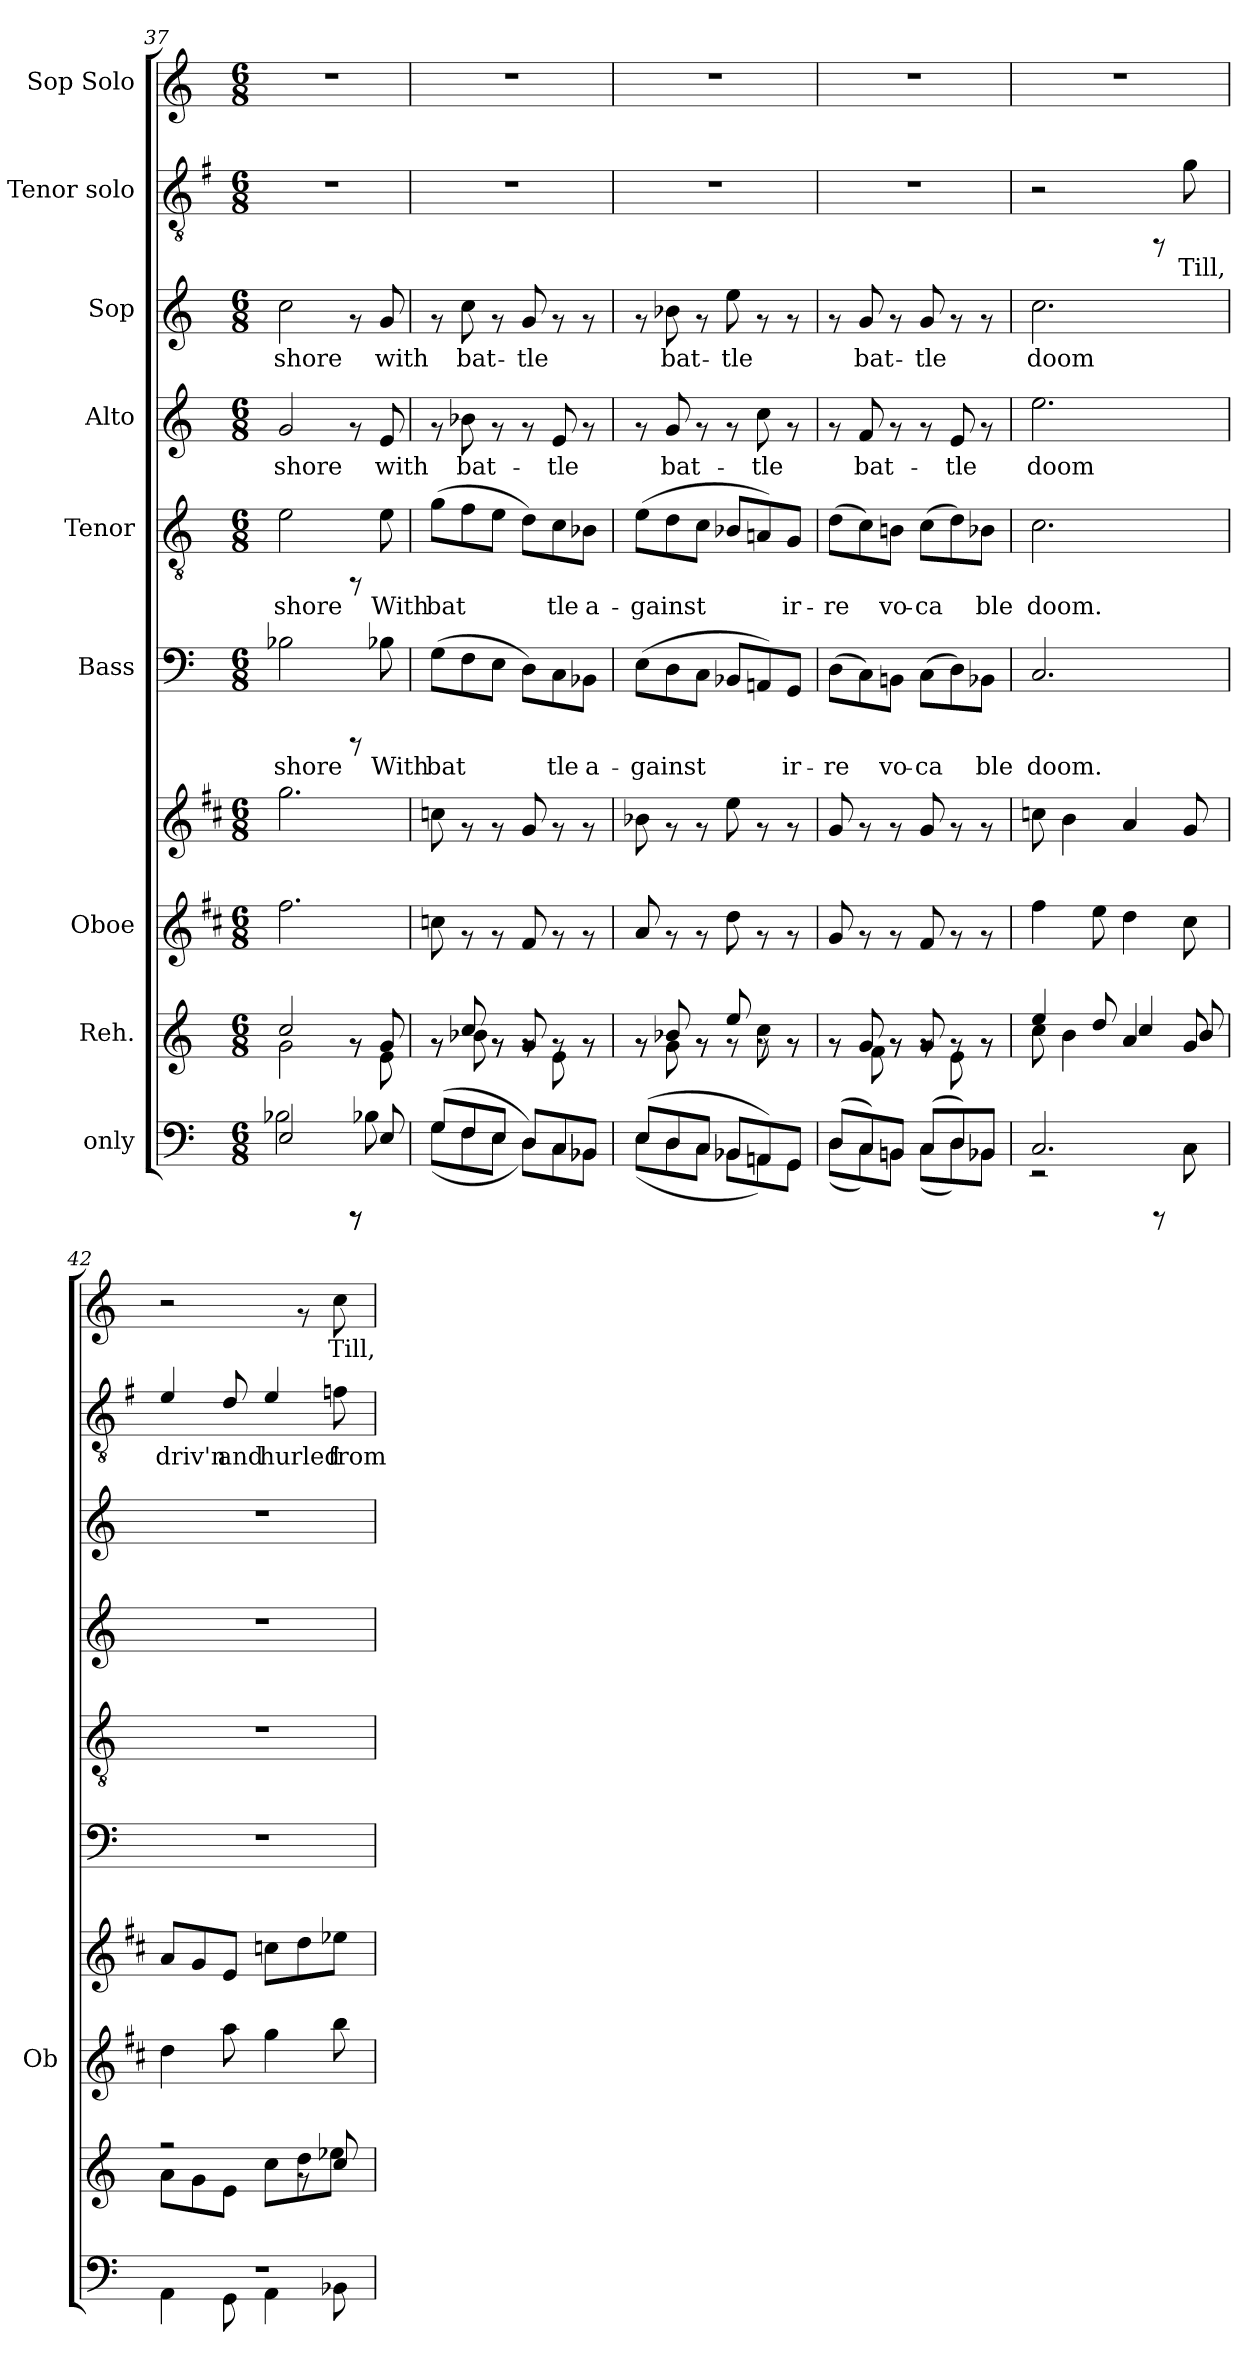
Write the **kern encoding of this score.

**kern	**kern	**kern	**kern	**kern	**text	**kern	**text	**kern	**text	**kern	**text	**kern	**text	**kern	**text
*part9	*part8	*part7	*part7	*part6	*part6	*part5	*part5	*part4	*part4	*part3	*part3	*part2	*part2	*part1	*part1
*staff10	*staff9	*staff8	*staff7	*staff6	*staff6	*staff5	*staff5	*staff4	*staff4	*staff3	*staff3	*staff2	*staff2	*staff1	*staff1
*I"only	*I"Reh.	*I"Oboe	*	*I"Bass	*	*I"Tenor	*	*I"Alto	*	*I"Sop	*	*I"Tenor solo	*	*I"Sop Solo	*
*	*	*I'Ob	*	*	*	*	*	*	*	*	*	*	*	*	*
!!LO:PB:g=z
*clefF4	*clefG2	*clefG2	*clefG2	*clefF4	*	*clefGv2	*	*clefG2	*	*clefG2	*	*clefGv2	*	*clefG2	*
*	*	*	*	*	*	*	*	*	*	*	*	*ITrd4c7	*	*	*
*k[]	*k[]	*k[f#c#]	*k[f#c#]	*k[]	*	*k[]	*	*k[]	*	*k[]	*	*k[]	*	*k[]	*
*C:	*C:	*D:	*D:	*C:	*	*C:	*	*C:	*	*C:	*	*C:	*	*C:	*
*M6/8	*M6/8	*M6/8	*M6/8	*M6/8	*	*M6/8	*	*M6/8	*	*M6/8	*	*M6/8	*	*M6/8	*
=37	=37	=37	=37	=37	=37	=37	=37	=37	=37	=37	=37	=37	=37	=37	=37
*^	*^	*	*	*	*	*	*	*	*	*	*	*	*	*	*
!	!	!	!	!	!	!	!LO:LY:b:cj	!	!LO:LY:b:cj	!	!LO:LY:b:cj	!	!LO:LY:b:cj	!	!	!	!
2E/	2B-X\	2cc/	2g\	2.ff#\	2.gg\	2B-X\	shore	2e\	shore	2g/	shore	2cc\	shore	2.r	.	2.r	.
8rCCC	8rCCC	8rf	8rf	.	.	8rCCC	.	8rFF	.	8rf	.	8rf	.	.	.	.	.
!	!	!	!	!	!	!	!LO:LY:b:cj	!	!LO:LY:b:cj	!	!LO:LY:b:cj	!	!LO:LY:b:cj	!	!	!	!
8E/	8B-X\	8g/	8e\	.	.	8B-X\	With	8e\	With	8e/	with	8g/	with	.	.	.	.
=38	=38	=38	=38	=38	=38	=38	=38	=38	=38	=38	=38	=38	=38	=38	=38	=38	=38
!	!	!	!	!	!	!	!LO:LY:b:cj	!	!LO:LY:b:cj	!	!	!	!	!	!	!	!
(>8G/L	(>8G\L	8rf	8rf	8ccn\	8cc\	(>8G\L	bat-	(>8g\L	bat-	8rf	.	8rf	.	2.r	.	2.r	.
!	!	!	!	!	!	!	!LO:LY:b:cj	!	!LO:LY:b:cj	!	!LO:LY:b:cj	!	!LO:LY:b:cj	!	!	!	!
8F/	8F\	8cc/	8b-X\	8rf	8rf	8F\	-	8f\	-	8b-X\	bat-	8cc\	bat-	.	.	.	.
!	!	!	!	!	!	!	!LO:LY:b:cj	!	!LO:LY:b:cj	!	!	!	!	!	!	!	!
8E/J	8E\J	8rf	8rf	8rf	8rf	8E\J	.	8e\J	.	8rf	.	8rf	.	.	.	.	.
!	!	!	!	!	!	!	!LO:LY:b:cj	!	!LO:LY:b:cj	!	!	!	!LO:LY:b:cj	!	!	!	!
8D/L)	8D\L)	8g/	8rf	8f#/	8g/	8D\L)	.	8d\L)	.	8rf	.	8g/	-tle	.	.	.	.
!	!	!	!	!	!	!	!LO:LY:b:cj	!	!LO:LY:b:cj	!	!LO:LY:b:cj	!	!	!	!	!	!
8C/	8C\	8rf	8e\	8rf	8rf	8C\	tle	8c\	tle	8e/	-tle	8rf	.	.	.	.	.
!	!	!	!	!	!	!	!LO:LY:b:cj	!	!LO:LY:b:cj	!	!	!	!	!	!	!	!
8BB-X/J	8BB-X\J	8rf	8rf	8rf	8rf	8BB-X\J	a-	8B-X\J	a-	8rf	.	8rf	.	.	.	.	.
=39	=39	=39	=39	=39	=39	=39	=39	=39	=39	=39	=39	=39	=39	=39	=39	=39	=39
!	!	!	!	!	!	!	!LO:LY:b:cj	!	!LO:LY:b:cj	!	!	!	!	!	!	!	!
(>8E/L	(>8E\L	8rf	8rf	8a/	8b-X\	(>8E\L	-gainst	(>8e\L	-gainst	8rf	.	8rf	.	2.r	.	2.r	.
!	!	!	!	!	!	!	!LO:LY:b:cj	!	!LO:LY:b:cj	!	!LO:LY:b:cj	!	!LO:LY:b:cj	!	!	!	!
8D/	8D\	8b-X/	8g\	8rf	8rf	8D\	.	8d\	.	8g/	bat-	8b-X\	bat-	.	.	.	.
!	!	!	!	!	!	!	!LO:LY:b:cj	!	!LO:LY:b:cj	!	!	!	!	!	!	!	!
8C/J	8C\J	8rf	8rf	8rf	8rf	8C\J	.	8c\J	.	8rf	.	8rf	.	.	.	.	.
!	!	!	!	!	!	!	!LO:LY:b:cj	!	!LO:LY:b:cj	!	!	!	!LO:LY:b:cj	!	!	!	!
8BB-X/L	8BB-X\L	8ee/	8rf	8dd\	8ee\	8BB-X/L	.	8B-X/L	.	8rf	.	8ee\	-tle	.	.	.	.
!	!	!	!	!	!	!	!LO:LY:b:cj	!	!LO:LY:b:cj	!	!LO:LY:b:cj	!	!	!	!	!	!
8AAn/)	8AAn\)	8rf	8cc\	8rf	8rf	8AAn/)	.	8An/)	.	8cc\	-tle	8rf	.	.	.	.	.
!	!	!	!	!	!	!	!LO:LY:b:cj	!	!LO:LY:b:cj	!	!	!	!	!	!	!	!
8GG/J	8GG\J	8rf	8rf	8rf	8rf	8GG/J	ir-	8G/J	ir-	8rf	.	8rf	.	.	.	.	.
=40	=40	=40	=40	=40	=40	=40	=40	=40	=40	=40	=40	=40	=40	=40	=40	=40	=40
!	!	!	!	!	!	!	!LO:LY:b:cj	!	!LO:LY:b:cj	!	!	!	!	!	!	!	!
(>8D/L	(>8D\L	8rf	8rf	8g/	8g/	(>8D\L	-re-	(>8d\L	-re-	8rf	.	8rf	.	2.r	.	2.r	.
!	!	!	!	!	!	!	!LO:LY:b:cj	!	!LO:LY:b:cj	!	!LO:LY:b:cj	!	!LO:LY:b:cj	!	!	!	!
8C/)	8C\)	8g/	8f\	8rf	8rf	8C\)	-	8c\)	-	8f/	bat-	8g/	bat-	.	.	.	.
!	!	!	!	!	!	!	!LO:LY:b:cj	!	!LO:LY:b:cj	!	!	!	!	!	!	!	!
8BBn/J	8BBn\J	8rf	8rf	8rf	8rf	8BBn\J	vo-	8Bn\J	vo-	8rf	.	8rf	.	.	.	.	.
!	!	!	!	!	!	!	!LO:LY:b:cj	!	!LO:LY:b:cj	!	!	!	!LO:LY:b:cj	!	!	!	!
(>8C/L	(>8C\L	8g/	8rf	8f#/	8g/	(>8C\L	-ca-	(>8c\L	-ca-	8rf	.	8g/	-tle	.	.	.	.
!	!	!	!	!	!	!	!LO:LY:b:cj	!	!LO:LY:b:cj	!	!LO:LY:b:cj	!	!	!	!	!	!
8D/)	8D\)	8rf	8e\	8rf	8rf	8D\)	-	8d\)	-	8e/	-tle	8rf	.	.	.	.	.
!	!	!	!	!	!	!	!LO:LY:b:cj	!	!LO:LY:b:cj	!	!	!	!	!	!	!	!
8BB-X/J	8BB-X\J	8rf	8rf	8rf	8rf	8BB-X\J	ble	8B-X\J	ble	8rf	.	8rf	.	.	.	.	.
=41	=41	=41	=41	=41	=41	=41	=41	=41	=41	=41	=41	=41	=41	=41	=41	=41	=41
!	!	!	!	!	!	!	!LO:LY:b:cj	!	!LO:LY:b:cj	!	!LO:LY:b:cj	!	!LO:LY:b:cj	!	!	!	!
2.C/	2r	8cc\	4ee/	4ff#\	8cc\	2.C/	doom.	2.c\	doom.	2.ee\	doom	2.cc\	doom	2r	.	2.r	.
.	.	4b\	.	.	4b\	.	.	.	.	.	.	.	.	.	.	.	.
.	.	.	8dd/	8ee\	.	.	.	.	.	.	.	.	.	.	.	.	.
.	.	4a/	4cc/	4dd\	4a/	.	.	.	.	.	.	.	.	.	.	.	.
.	8rCCC	.	.	.	.	.	.	.	.	.	.	.	.	8rFF	.	.	.
!	!	!	!	!	!	!	!	!	!	!	!	!	!	!	!LO:LY:b:cj	!	!
.	8C\	8g/	8b/	8cc#\	8g/	.	.	.	.	.	.	.	.	8c\	Till,	.	.
=42	=42	=42	=42	=42	=42	=42	=42	=42	=42	=42	=42	=42	=42	=42	=42	=42	=42
!	!	!	!	!	!	!	!	!	!	!	!	!	!	!	!LO:LY:b:cj	!	!
2.r	4AA\	2r	8a\L	4dd\	8a/L	2.r	.	2.r	.	2.r	.	2.r	.	4A/	driv'n	2r	.
.	.	.	8g\	.	8g/	.	.	.	.	.	.	.	.	.	.	.	.
!	!	!	!	!	!	!	!	!	!	!	!	!	!	!	!LO:LY:b:cj	!	!
.	8GG\	.	8e\J	8aa\	8e/J	.	.	.	.	.	.	.	.	8G/	and	.	.
!	!	!	!	!	!	!	!	!	!	!	!	!	!	!	!LO:LY:b:cj	!	!
.	4AA\	.	8cc\L	4gg\	8cc\L	.	.	.	.	.	.	.	.	4A/	hurled	.	.
.	.	8rf	8dd\	.	8dd\	.	.	.	.	.	.	.	.	.	.	8rf	.
!	!	!	!	!	!	!	!	!	!	!	!	!	!	!	!LO:LY:b:cj	!	!LO:LY:b:cj
.	8BB-X\	8cc/	8ee-X\J	8bb\	8ee-X\J	.	.	.	.	.	.	.	.	8B-X\	from	8cc\	Till,
*v	*v	*	*	*	*	*	*	*	*	*	*	*	*	*	*	*	*
*	*v	*v	*	*	*	*	*	*	*	*	*	*	*	*	*	*
=	=	=	=	=	=	=	=	=	=	=	=	=	=	=	=
*-	*-	*-	*-	*-	*-	*-	*-	*-	*-	*-	*-	*-	*-	*-	*-
